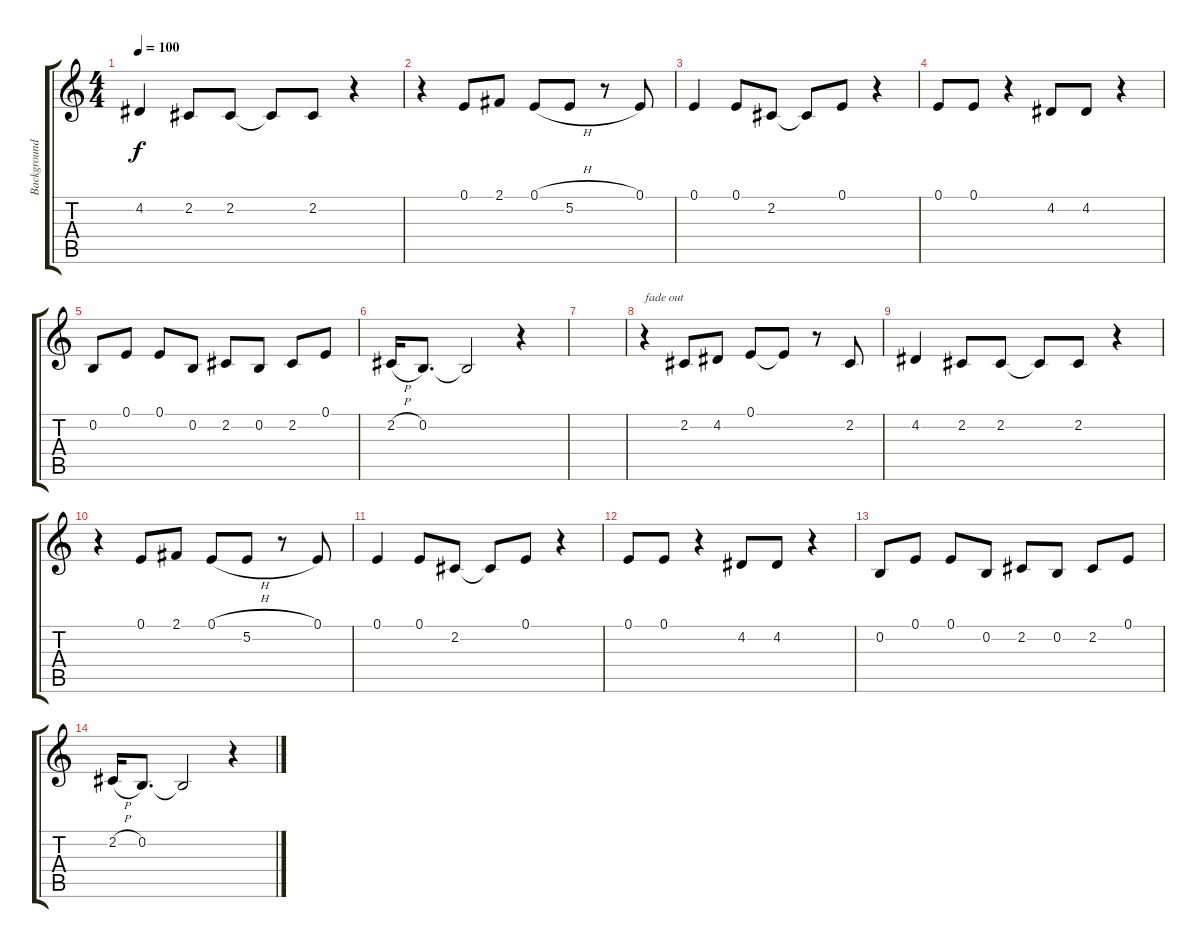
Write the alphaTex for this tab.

\track ("Background Vocals - low" "Background") {mute instrument sopranosax}
\staff {score tabs}
\tuning (E4 B3 G3 D3 A2 E2) {hide}
\ts (4 4)
\tempo 100
\clef g2
\ks c
4.2.4{dy f} 2.2.8 2.2.8 2.2{t}.8 2.2.8 r.4 |
r.4 0.1.8 2.1.8 0.1{h}.8 5.2.8 r.8 0.1.8 |
0.1.4 0.1.8 2.2.8 2.2{t}.8 0.1.8 r.4 |
0.1.8 0.1.8 r.4 4.2.8 4.2.8 r.4 |
0.2.8 0.1.8 0.1.8 0.2.8 2.2.8 0.2.8 2.2.8 0.1.8 |
2.2{h}.16 0.2.8{d} 0.2{t}.2 r.4 |
|
r.4{txt "fade out" volume 8} 2.2.8 4.2.8 0.1.8 0.1{t}.8 r.8 2.2.8 |
4.2.4{volume 6} 2.2.8 2.2.8 2.2{t}.8 2.2.8 r.4 |
r.4{volume 5} 0.1.8 2.1.8 0.1{h}.8 5.2.8 r.8 0.1.8 |
0.1.4{volume 3} 0.1.8 2.2.8 2.2{t}.8 0.1.8 r.4 |
0.1.8{volume 2} 0.1.8 r.4 4.2.8 4.2.8 r.4 |
0.2.8{volume 0} 0.1.8 0.1.8 0.2.8 2.2.8 0.2.8 2.2.8 0.1.8 |
2.2{h}.16 0.2.8{d} 0.2{t}.2 r.4
